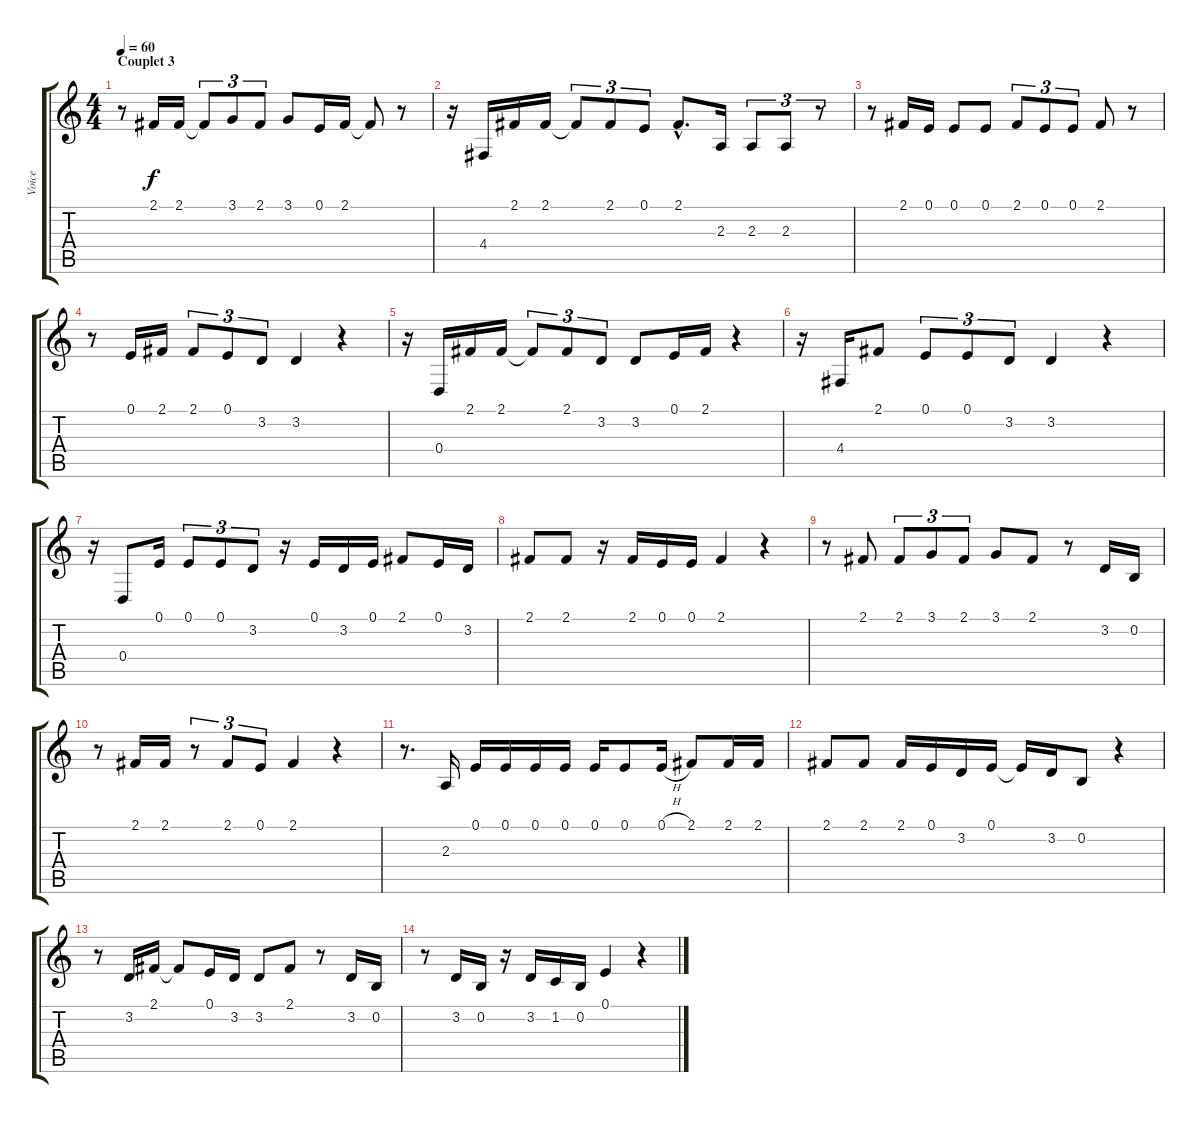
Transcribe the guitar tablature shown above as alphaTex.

\track ("Voice" "Voice") {instrument cello}
\staff {score tabs}
\tuning (E4 B3 G3 D3 A2 E2) {hide}
\ts (4 4)
\section ("" "Couplet 3")
\tempo 60
\clef g2
\ks c
r.8{dy f} 2.1.16 2.1.16 2.1{t}.8{tu (3 2)} 3.1.8{tu (3 2)} 2.1.8{tu (3 2)} 3.1.8 0.1.16 2.1.16 2.1{t}.8 r.8 |
r.16 4.4.16 2.1.16 2.1.16 2.1{t}.8{tu (3 2)} 2.1.8{tu (3 2)} 0.1.8{tu (3 2)} 2.1{hac}.8{d} 2.3.16 2.3.8{tu (3 2)} 2.3.8{tu (3 2)} r.8{tu (3 2)} |
r.8 2.1.16 0.1.16 0.1.8 0.1.8 2.1.8{tu (3 2)} 0.1.8{tu (3 2)} 0.1.8{tu (3 2)} 2.1.8 r.8 |
r.8 0.1.16 2.1.16 2.1.8{tu (3 2)} 0.1.8{tu (3 2)} 3.2.8{tu (3 2)} 3.2.4 r.4 |
r.16 0.4.16 2.1.16 2.1.16 2.1{t}.8{tu (3 2)} 2.1.8{tu (3 2)} 3.2.8{tu (3 2)} 3.2.8 0.1.16 2.1.16 r.4 |
r.16 4.4.16 2.1.8 0.1.8{tu (3 2)} 0.1.8{tu (3 2)} 3.2.8{tu (3 2)} 3.2.4 r.4 |
r.16 0.4.8 0.1.16 0.1.8{tu (3 2)} 0.1.8{tu (3 2)} 3.2.8{tu (3 2)} r.16 0.1.16 3.2.16 0.1.16 2.1.8 0.1.16 3.2.16 |
2.1.8 2.1.8 r.16 2.1.16 0.1.16 0.1.16 2.1.4 r.4 |
r.8 2.1.8 2.1.8{tu (3 2)} 3.1.8{tu (3 2)} 2.1.8{tu (3 2)} 3.1.8 2.1.8 r.8 3.2.16 0.2.16 |
r.8 2.1.16 2.1.16 r.8{tu (3 2)} 2.1.8{tu (3 2)} 0.1.8{tu (3 2)} 2.1.4 r.4 |
r.8{d} 2.3.16 0.1.16 0.1.16 0.1.16 0.1.16 0.1.16 0.1.8 0.1{h}.16 2.1.8 2.1.16 2.1.16 |
2.1.8 2.1.8 2.1.16 0.1.16 3.2.16 0.1.16 0.1{t}.16 3.2.16 0.2.8 r.4 |
r.8 3.2.16 2.1.16 2.1{t}.8 0.1.16 3.2.16 3.2.8 2.1.8 r.8 3.2.16 0.2.16 |
r.8 3.2.16 0.2.16 r.16 3.2.16 1.2.16 0.2.16 0.1.4 r.4
